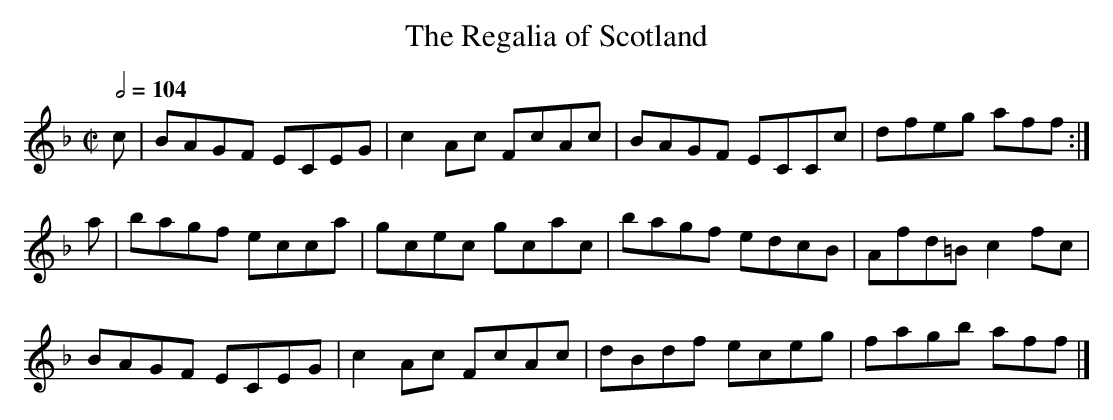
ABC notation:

X:1
T:The Regalia of Scotland
M:C|
L:1/8
Q:1/2=104
K:F
c|BAGF ECEG|c2Ac FcAc|BAGF ECCc|dfeg  aff:|
a|bagf ecca|gcec gcac|bagf edcB|Afd=B c2fc|
  BAGF ECEG|c2Ac FcAc|dBdf eceg|fagb  aff|]
